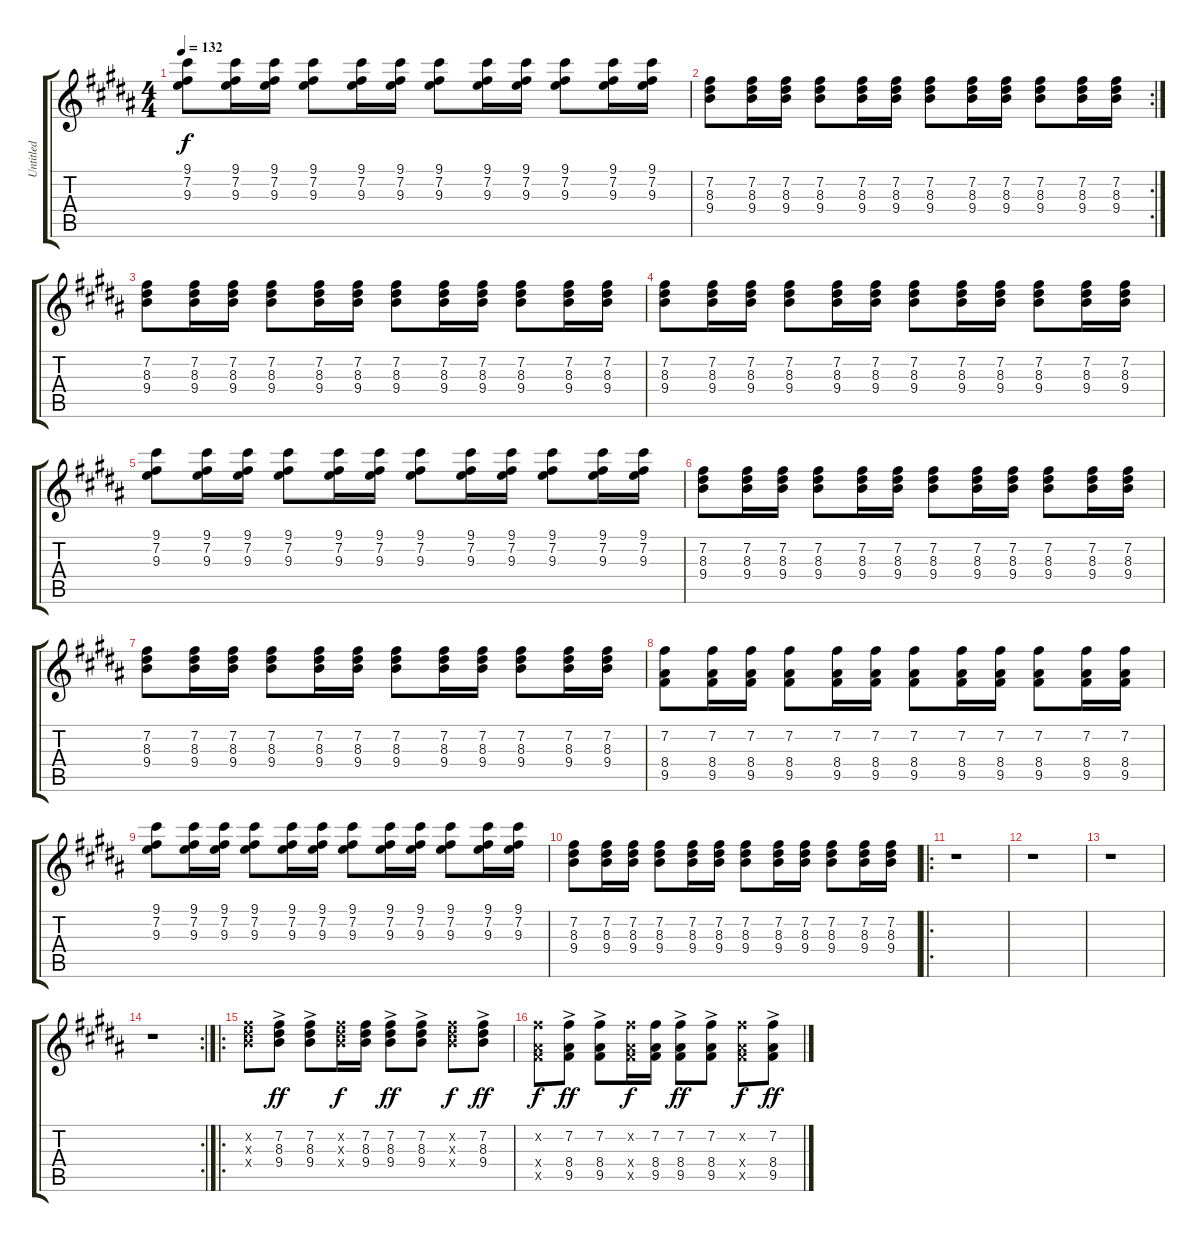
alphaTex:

\track ("Untitled" "Untitled") {instrument acousticguitarnylon}
\staff {score tabs}
\tuning (E4 B3 G3 D3 A2 E2) {hide}
\ts (4 4)
\tempo 132
\clef g2
\ks b
(9.1 7.2 9.3).8{dy f} (9.1 7.2 9.3).16 (9.1 7.2 9.3).16 (9.1 7.2 9.3).8 (9.1 7.2 9.3).16 (9.1 7.2 9.3).16 (9.1 7.2 9.3).8 (9.1 7.2 9.3).16 (9.1 7.2 9.3).16 (9.1 7.2 9.3).8 (9.1 7.2 9.3).16 (9.1 7.2 9.3).16 |
\rc 2
(7.2 8.3 9.4).8 (7.2 8.3 9.4).16 (7.2 8.3 9.4).16 (7.2 8.3 9.4).8 (7.2 8.3 9.4).16 (7.2 8.3 9.4).16 (7.2 8.3 9.4).8 (7.2 8.3 9.4).16 (7.2 8.3 9.4).16 (7.2 8.3 9.4).8 (7.2 8.3 9.4).16 (7.2 8.3 9.4).16 |
(7.2 8.3 9.4).8 (7.2 8.3 9.4).16 (7.2 8.3 9.4).16 (7.2 8.3 9.4).8 (7.2 8.3 9.4).16 (7.2 8.3 9.4).16 (7.2 8.3 9.4).8 (7.2 8.3 9.4).16 (7.2 8.3 9.4).16 (7.2 8.3 9.4).8 (7.2 8.3 9.4).16 (7.2 8.3 9.4).16 |
(7.2 8.3 9.4).8 (7.2 8.3 9.4).16 (7.2 8.3 9.4).16 (7.2 8.3 9.4).8 (7.2 8.3 9.4).16 (7.2 8.3 9.4).16 (7.2 8.3 9.4).8 (7.2 8.3 9.4).16 (7.2 8.3 9.4).16 (7.2 8.3 9.4).8 (7.2 8.3 9.4).16 (7.2 8.3 9.4).16 |
(9.1 7.2 9.3).8 (9.1 7.2 9.3).16 (9.1 7.2 9.3).16 (9.1 7.2 9.3).8 (9.1 7.2 9.3).16 (9.1 7.2 9.3).16 (9.1 7.2 9.3).8 (9.1 7.2 9.3).16 (9.1 7.2 9.3).16 (9.1 7.2 9.3).8 (9.1 7.2 9.3).16 (9.1 7.2 9.3).16 |
(7.2 8.3 9.4).8 (7.2 8.3 9.4).16 (7.2 8.3 9.4).16 (7.2 8.3 9.4).8 (7.2 8.3 9.4).16 (7.2 8.3 9.4).16 (7.2 8.3 9.4).8 (7.2 8.3 9.4).16 (7.2 8.3 9.4).16 (7.2 8.3 9.4).8 (7.2 8.3 9.4).16 (7.2 8.3 9.4).16 |
(7.2 8.3 9.4).8 (7.2 8.3 9.4).16 (7.2 8.3 9.4).16 (7.2 8.3 9.4).8 (7.2 8.3 9.4).16 (7.2 8.3 9.4).16 (7.2 8.3 9.4).8 (7.2 8.3 9.4).16 (7.2 8.3 9.4).16 (7.2 8.3 9.4).8 (7.2 8.3 9.4).16 (7.2 8.3 9.4).16 |
(7.2 8.4 9.5).8 (7.2 8.4 9.5).16 (7.2 8.4 9.5).16 (7.2 8.4 9.5).8 (7.2 8.4 9.5).16 (7.2 8.4 9.5).16 (7.2 8.4 9.5).8 (7.2 8.4 9.5).16 (7.2 8.4 9.5).16 (7.2 8.4 9.5).8 (7.2 8.4 9.5).16 (7.2 8.4 9.5).16 |
(9.1 7.2 9.3).8 (9.1 7.2 9.3).16 (9.1 7.2 9.3).16 (9.1 7.2 9.3).8 (9.1 7.2 9.3).16 (9.1 7.2 9.3).16 (9.1 7.2 9.3).8 (9.1 7.2 9.3).16 (9.1 7.2 9.3).16 (9.1 7.2 9.3).8 (9.1 7.2 9.3).16 (9.1 7.2 9.3).16 |
(7.2 8.3 9.4).8 (7.2 8.3 9.4).16 (7.2 8.3 9.4).16 (7.2 8.3 9.4).8 (7.2 8.3 9.4).16 (7.2 8.3 9.4).16 (7.2 8.3 9.4).8 (7.2 8.3 9.4).16 (7.2 8.3 9.4).16 (7.2 8.3 9.4).8 (7.2 8.3 9.4).16 (7.2 8.3 9.4).16 |
\ro
r.1 |
r.1 |
r.1 |
\rc 2
r.1 |
\ro
(7.2{x} 8.3{x} 9.4{x}).8 (7.2{ac} 8.3{ac} 9.4{ac}).8{dy ff} (7.2{ac} 8.3{ac} 9.4{ac}).8 (7.2{x} 8.3{x} 9.4{x}).16{dy f} (7.2 8.3 9.4).16 (7.2{ac} 8.3{ac} 9.4{ac}).8{dy ff} (7.2{ac} 8.3{ac} 9.4{ac}).8 (7.2{x} 8.3{x} 9.4{x}).8{dy f} (7.2{ac} 8.3{ac} 9.4{ac}).8{dy ff} |
(7.2{x} 8.4{x} 9.5{x}).8{dy f} (7.2{ac} 8.4{ac} 9.5{ac}).8{dy ff} (7.2{ac} 8.4{ac} 9.5{ac}).8 (7.2{x} 8.4{x} 9.5{x}).16{dy f} (7.2 8.4 9.5).16 (7.2{ac} 8.4{ac} 9.5{ac}).8{dy ff} (7.2{ac} 8.4{ac} 9.5{ac}).8 (7.2{x} 8.4{x} 9.5{x}).8{dy f} (7.2{ac} 8.4{ac} 9.5{ac}).8{dy ff}
